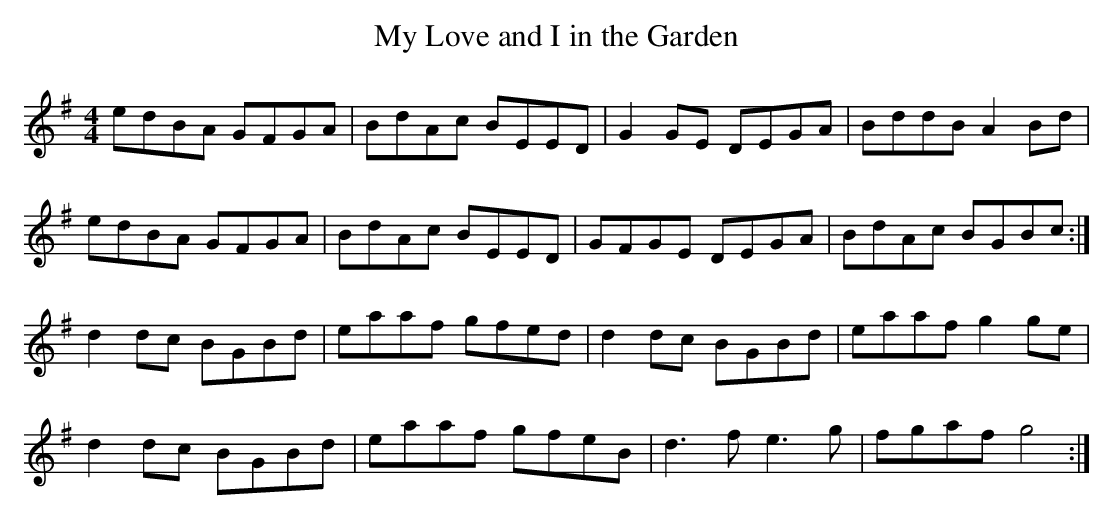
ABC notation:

X:1
T: My Love and I in the Garden
M: 4/4
L: 1/8
K: G
edBA GFGA|BdAc BEED|G2 GE DEGA|BddB A2 Bd|
edBA GFGA|BdAc BEED|GFGE DEGA|BdAc BGBc :|
d2 dc BGBd|eaaf gfed|d2 dc BGBd|eaaf g2 ge|
d2 dc BGBd|eaaf gfeB|d3f e3g|fgaf g4 :|
